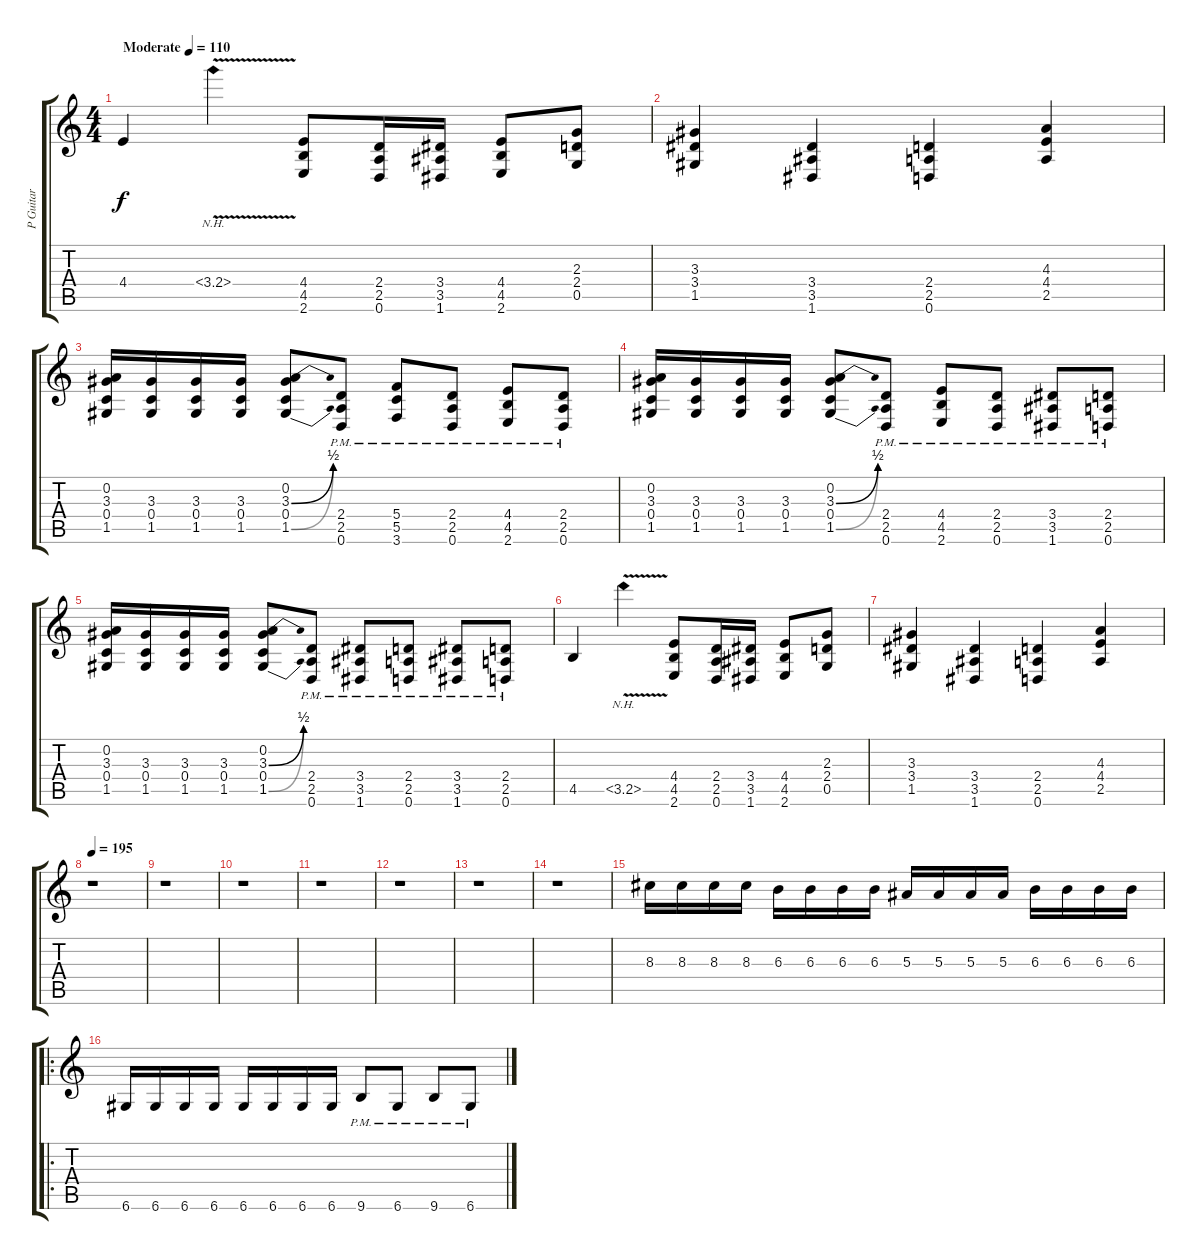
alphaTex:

\track ("P Guitar" "P Guitar") {instrument distortionguitar}
\staff {score tabs}
\tuning (D4 A3 F3 C3 G2 D2) {hide}
\ts (4 4)
\tempo (110 "Moderate")
\clef g2
\ks c
4.4.4{dy f instrument distortionguitar} 3.4{nh v}.4 (4.4 4.5 2.6).8 (2.4 2.5 0.6).16 (3.4 3.5 1.6).16 (4.4 4.5 2.6).8 (2.3 2.4 0.5).8 |
(3.3 3.4 1.5).4 (3.4 3.5 1.6).4 (2.4 2.5 0.6).4 (4.3 4.4 2.5).4 |
(0.2 3.3 0.4 1.5).16 (3.3 0.4 1.5).16 (3.3 0.4 1.5).16 (3.3 0.4 1.5).16 (0.2 3.3{be (bend 0 0 60 2)} 0.4 1.5{be (bend 0 0 60 2)}).8 (2.4{pm} 2.5{pm} 0.6{pm}).8 (5.4{pm} 5.5{pm} 3.6{pm}).8 (2.4{pm} 2.5{pm} 0.6{pm}).8 (4.4{pm} 4.5{pm} 2.6{pm}).8 (2.4{pm} 2.5{pm} 0.6{pm}).8 |
(0.2 3.3 0.4 1.5).16 (3.3 0.4 1.5).16 (3.3 0.4 1.5).16 (3.3 0.4 1.5).16 (0.2 3.3{be (bend 0 0 60 2)} 0.4 1.5{be (bend 0 0 60 2)}).8 (2.4{pm} 2.5{pm} 0.6{pm}).8 (4.4{pm} 4.5{pm} 2.6{pm}).8 (2.4{pm} 2.5{pm} 0.6{pm}).8 (3.4{pm} 3.5{pm} 1.6{pm}).8 (2.4{pm} 2.5{pm} 0.6{pm}).8 |
(0.2 3.3 0.4 1.5).16 (3.3 0.4 1.5).16 (3.3 0.4 1.5).16 (3.3 0.4 1.5).16 (0.2 3.3{be (bend 0 0 60 2)} 0.4 1.5{be (bend 0 0 60 2)}).8 (2.4{pm} 2.5{pm} 0.6{pm}).8 (3.4{pm} 3.5{pm} 1.6{pm}).8 (2.4{pm} 2.5{pm} 0.6{pm}).8 (3.4{pm} 3.5{pm} 1.6{pm}).8 (2.4{pm} 2.5{pm} 0.6{pm}).8 |
4.5.4 3.5{nh v}.4 (4.4 4.5 2.6).8 (2.4 2.5 0.6).16 (3.4 3.5 1.6).16 (4.4 4.5 2.6).8 (2.3 2.4 0.5).8 |
(3.3 3.4 1.5).4 (3.4 3.5 1.6).4 (2.4 2.5 0.6).4 (4.3 4.4 2.5).4 |
\tempo 195
r.1 |
r.1 |
r.1 |
r.1 |
r.1 |
r.1 |
r.1 |
8.3.16 8.3.16 8.3.16 8.3.16 6.3.16 6.3.16 6.3.16 6.3.16 5.3.16 5.3.16 5.3.16 5.3.16 6.3.16 6.3.16 6.3.16 6.3.16 |
\ro
6.6.16 6.6.16 6.6.16 6.6.16 6.6.16 6.6.16 6.6.16 6.6.16 9.6{pm}.8 6.6{pm}.8 9.6{pm}.8 6.6{pm}.8
